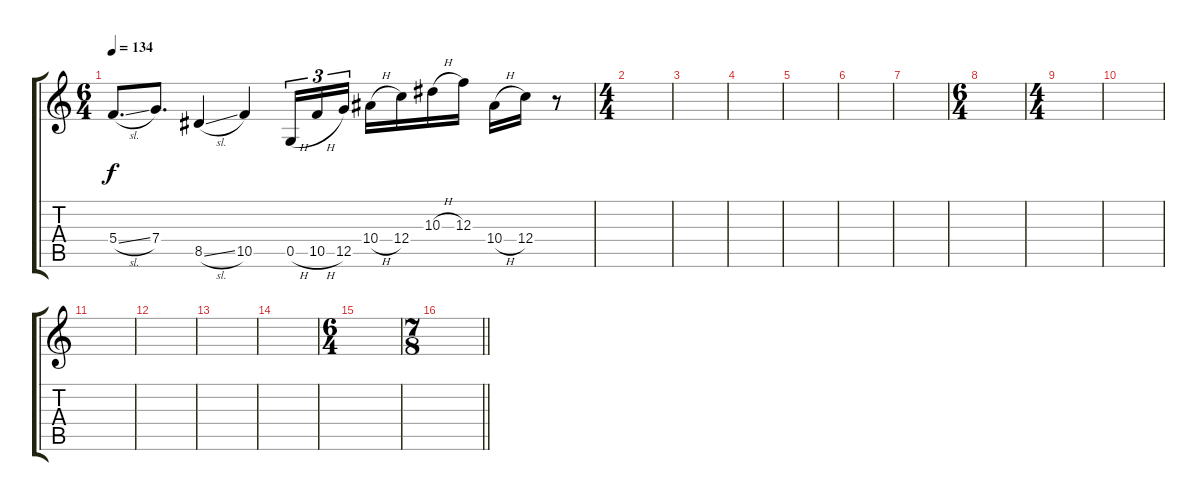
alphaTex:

\track "" {instrument distortionguitar}
\staff {score tabs}
\tuning (D4 A3 F3 C3 G2 C2) {hide}
\ts (6 4)
\tempo 134
\clef g2
\ks c
5.4{sl}.8{d dy f} 7.4.8{d} 8.5{sl}.4 10.5.4 0.5{h}.16{tu (3 2)} 10.5{h}.16{tu (3 2)} 12.5.16{tu (3 2) beam splitsecondary} 10.4{h}.16 12.4.16 10.3{h}.16 12.3.16 10.4{h}.16 12.4.16 r.8 |
\ts (4 4)
|
|
|
|
|
|
\ts (6 4)
|
\ts (4 4)
|
|
|
|
|
|
\ts (6 4)
|
\ts (7 8)
\barLineRight lightlight
